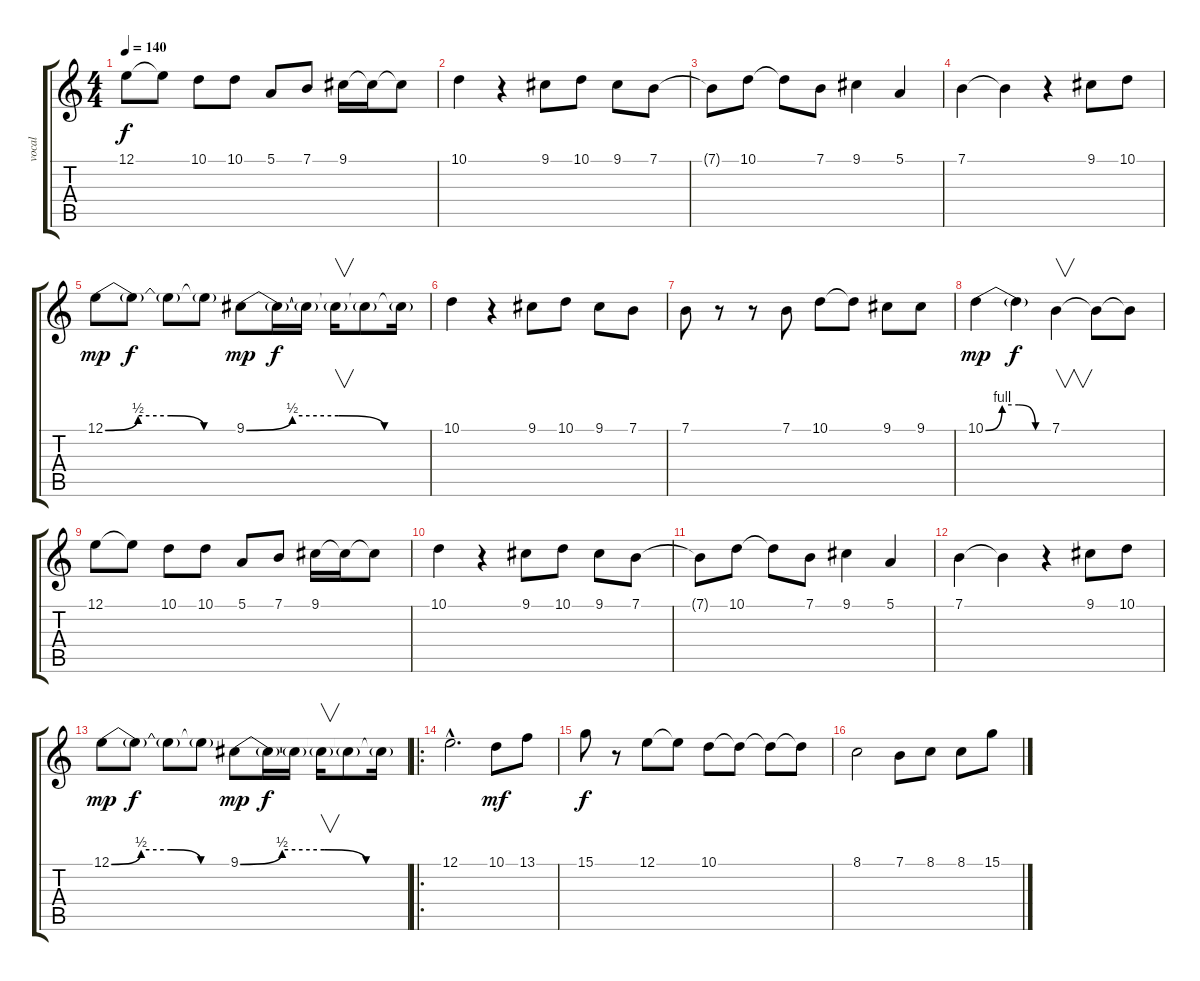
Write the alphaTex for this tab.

\track ("vocal" "vocal") {instrument altosax}
\staff {score tabs}
\tuning (E4 B3 G3 D3 A2 E2) {hide}
\ts (4 4)
\tempo 140
\clef g2
\ks c
12.1.8{dy f} 12.1{t}.8 10.1.8 10.1.8 5.1.8 7.1.8 9.1.16 9.1{t}.16 9.1{t}.8 |
10.1.4 r.4 9.1.8 10.1.8 9.1.8 7.1.8 |
7.1{t}.8 10.1.8 10.1{t}.8 7.1.8 9.1.4 5.1.4 |
7.1.4 7.1{t}.4 r.4 9.1.8 10.1.8 |
12.1{be (custom 0 0 15 2 30 2 45 0 60 0)}.8{dy mp} 12.1{t}.8{dy f} 12.1{t}.8 12.1{t}.8 9.1{be (custom 0 0 15 2 30 2 45 0 60 0)}.8{dy mp} 9.1{t}.16{dy f} 9.1{t}.16 9.1{t}.16{v} 9.1{t}.8 9.1{t}.16 |
10.1.4 r.4 9.1.8 10.1.8 9.1.8 7.1.8 |
7.1.8 r.8 r.8 7.1.8 10.1.8 10.1{t}.8 9.1.8 9.1.8 |
10.1{be (custom 0 0 15 4 30 4 45 0 60 0)}.4{dy mp} 10.1{t}.4{dy f} 7.1.4{v} 7.1{t}.8 7.1{t}.8 |
12.1.8 12.1{t}.8 10.1.8 10.1.8 5.1.8 7.1.8 9.1.16 9.1{t}.16 9.1{t}.8 |
10.1.4 r.4 9.1.8 10.1.8 9.1.8 7.1.8 |
7.1{t}.8 10.1.8 10.1{t}.8 7.1.8 9.1.4 5.1.4 |
7.1.4 7.1{t}.4 r.4 9.1.8 10.1.8 |
12.1{be (custom 0 0 15 2 30 2 45 0 60 0)}.8{dy mp} 12.1{t}.8{dy f} 12.1{t}.8 12.1{t}.8 9.1{be (custom 0 0 15 2 30 2 45 0 60 0)}.8{dy mp} 9.1{t}.16{dy f} 9.1{t}.16 9.1{t}.16{v} 9.1{t}.8 9.1{t}.16 |
\ro
12.1{hac}.2{d volume 16 instrument lead6voice} 10.1.8{dy mf} 13.1.8 |
15.1.8{dy f} r.8 12.1.8 12.1{t}.8 10.1.8 10.1{t}.8 10.1{t}.8 10.1{t}.8 |
8.1.2 7.1.8 8.1.8 8.1.8 15.1.8
